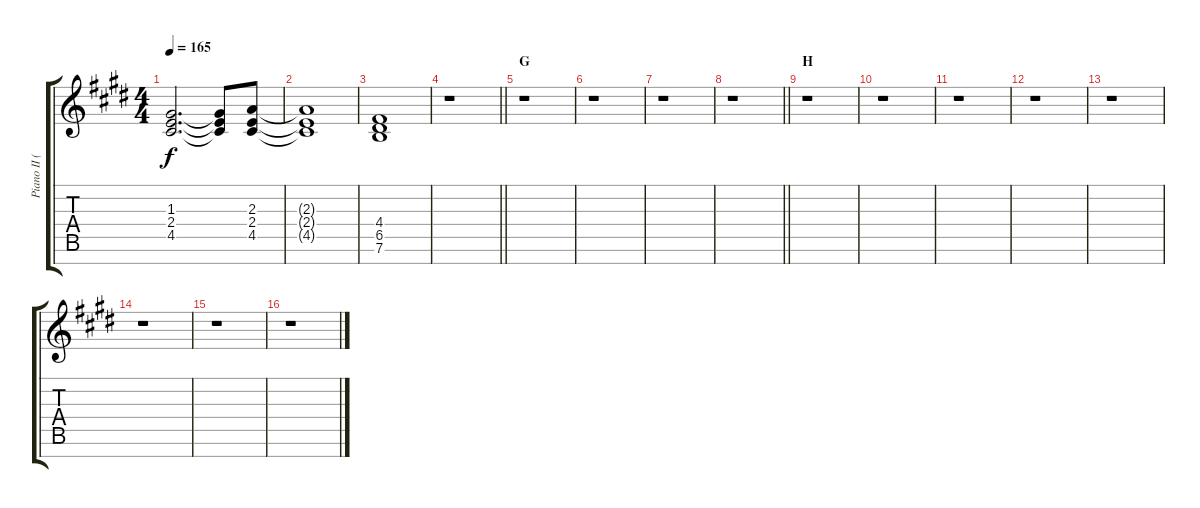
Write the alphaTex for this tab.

\track ("Piano II (Right Hand)" "Piano II (") {instrument acousticgrandpiano}
\staff {score tabs}
\tuning (E5 B4 G4 D4 A3 E3 B2) {hide}
\ts (4 4)
\tempo 165
\clef g2
\ks e
(1.3 2.4 4.5).2{d dy f} (1.3{t} 2.4{t} 4.5{t}).8 (2.3 2.4 4.5).8 |
(2.3{t} 2.4{t} 4.5{t}).1 |
(4.4 6.5 7.6).1 |
\barLineRight lightlight
r.1 |
\section ("" "G")
r.1 |
r.1 |
r.1 |
\barLineRight lightlight
r.1 |
\section ("" "H")
r.1 |
r.1 |
r.1 |
r.1 |
r.1 |
r.1 |
r.1 |
r.1
